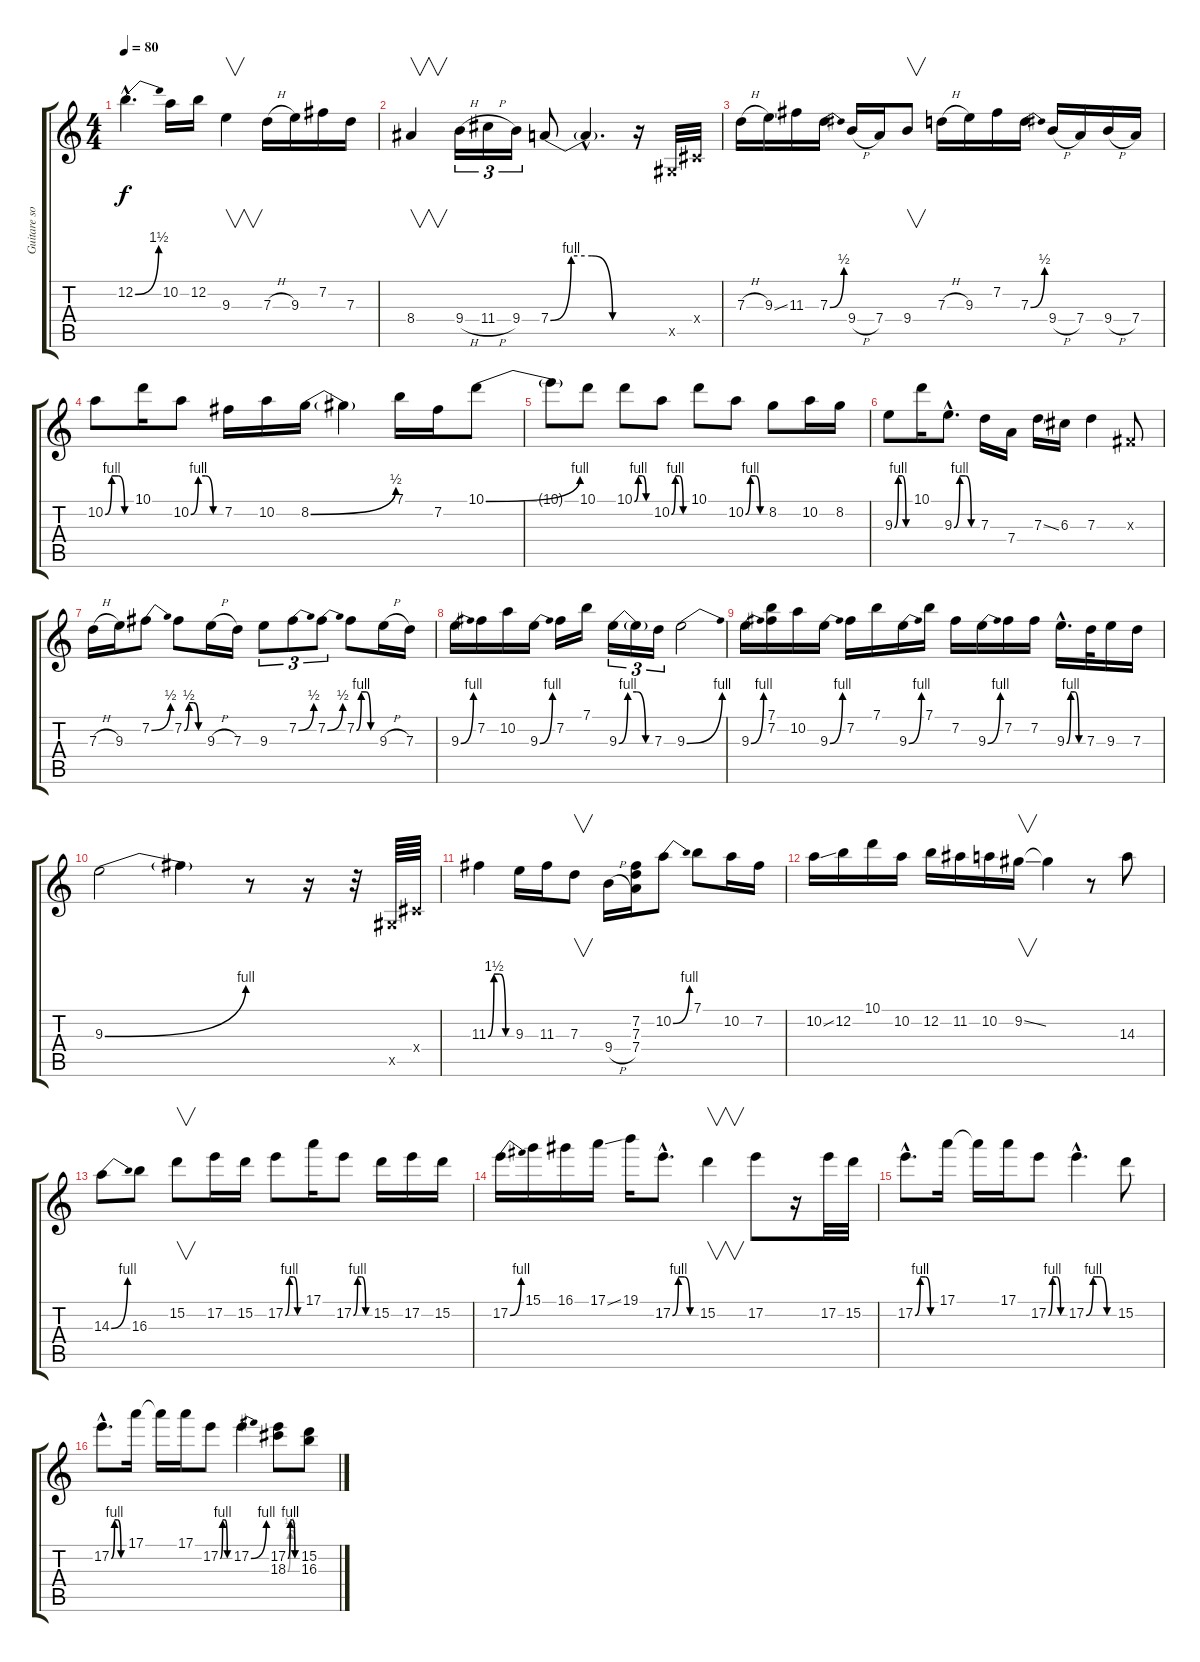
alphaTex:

\track ("Guitare solo 1" "Guitare so") {instrument overdrivenguitar}
\staff {score tabs}
\tuning (E4 B3 G3 D3 A2 E2) {hide}
\ts (4 4)
\tempo 80
\clef g2
\ks c
12.2{be (bend 0 0 60 6) hac}.4{d dy f} 10.2.16 12.2.16 9.3.4{v} 7.3{h}.16 9.3.16 7.2.16 7.3.16 |
8.4.4{v} 9.4{h}.16{tu (3 2)} 11.4{h}.16{tu (3 2)} 9.4.16{tu (3 2)} 7.4{be (custom 0 0 15 4 30 4 45 0 60 0)}.8 7.4{hac t}.4{d} r.16 -1.5{x}.32 -1.4{x}.32 |
7.3{h}.16 9.3{ss}.16 11.3.16 7.3{be (bend 0 0 60 2)}.16 9.4{h}.16 7.4.16 9.4.8{v} 7.3{h}.16 9.3.16 7.2.16 7.3{be (bend 0 0 60 2)}.16 9.4{h}.16 7.4.16 9.4{h}.16 7.4.16 |
10.2{be (custom 0 0 15 4 30 4 45 0 60 0)}.8 10.1.16 10.2{be (custom 0 0 15 4 30 4 45 0 60 0)}.8 7.2.16 10.2.16 8.2{be (bend 0 0 60 2)}.16 8.2{t}.4 7.1.16 7.2.16 10.1{be (bend 0 0 60 4)}.8 |
10.1{t}.8 10.1.8 10.1{be (custom 0 0 15 4 30 4 45 0 60 0)}.8 10.2{be (custom 0 0 15 4 30 4 45 0 60 0)}.8 10.1.8 10.2{be (custom 0 0 15 4 30 4 45 0 60 0)}.8 8.2.8 10.2.16 8.2.16 |
9.3{be (custom 0 0 15 4 30 4 45 0 60 0)}.8 10.1.16 9.3{be (custom 0 0 15 4 30 4 45 0 60 0) hac}.8{d} 7.3.16 7.4.16 7.3{ss}.16 6.3.16 7.3.4 -1.3{x}.8 |
7.3{h}.16 9.3.16 7.2{be (bend 0 0 60 2)}.8 7.2{be (custom 0 0 15 2 30 2 45 0 60 0)}.8 9.3{h}.16 7.3.16 9.3.8{tu (3 2)} 7.2{be (bend 0 0 60 2)}.8{tu (3 2)} 7.2{be (bend 0 0 60 2)}.8{tu (3 2)} 7.2{be (custom 0 0 15 4 30 4 45 0 60 0)}.8 9.3{h}.16 7.3.16 |
9.3{be (bend 0 0 60 4)}.16 7.2.16 10.2.16 9.3{be (bend 0 0 60 4)}.16 7.2.16 7.1.16 9.3{be (custom 0 0 15 4 30 4 45 0 60 0)}.16{tu (3 2)} 9.3{t}.16{tu (3 2)} 7.3.16{tu (3 2)} 9.3{be (bend 0 0 60 4)}.2 |
9.3{be (bend 0 0 60 4)}.16 (7.1 7.2).16 10.2.16 9.3{be (bend 0 0 60 4)}.16 7.2.16 7.1.16 9.3{be (bend 0 0 60 4)}.16 7.1.16 7.2.16 9.3{be (bend 0 0 60 4)}.16 7.2.16 7.2.16 9.3{be (custom 0 0 15 4 30 4 45 0 60 0) hac}.16{d} 7.3.32 9.3.16 7.3.16 |
9.3{be (bend 0 0 60 4)}.2 9.3{t}.4 r.8 r.16 r.32 -1.5{x}.64 -1.4{x}.64 |
11.3{be (custom 0 0 15 6 30 6 45 0 60 0)}.4 9.3.16 11.3.16 7.3.8{v} 9.4{h}.16 (7.2 7.3 7.4).16 10.2{be (bend 0 0 60 4)}.8 7.1.8 10.2.16 7.2.16 |
10.2{ss}.16 12.2.16 10.1.16 10.2.16 12.2.16 11.2.16 10.2.16 9.2{ss}.16{v} 9.2{t}.4 r.8 14.3.8 |
14.3{be (bend 0 0 60 4)}.8 16.3.8 15.2.8{v} 17.2.16 15.2.16 17.2{be (custom 0 0 15 4 30 4 45 0 60 0)}.8 17.1.16 17.2{be (custom 0 0 15 4 30 4 45 0 60 0)}.8 15.2.16 17.2.16 15.2.16 |
17.2{be (bend 0 0 60 4)}.16 15.1.16 16.1.16 17.1{ss}.16 19.1.16 17.2{be (custom 0 0 15 4 30 4 45 0 60 0) hac}.8{d} 15.2.4{v} 17.2.8 r.16 17.2.32 15.2.32 |
17.2{be (custom 0 0 15 4 30 4 45 0 60 0) hac}.8{d} 17.1.16 17.1{t}.16 17.1.16 17.2{be (custom 0 0 15 4 30 4 45 0 60 0)}.8 17.2{be (custom 0 0 15 4 30 4 45 0 60 0) hac}.4{d} 15.2.8 |
17.2{be (custom 0 0 15 4 30 4 45 0 60 0) hac}.8{d} 17.1.16 17.1{t}.16 17.1.16 17.2{be (custom 0 0 15 4 30 4 45 0 60 0)}.8 17.2{be (bend 0 0 60 4)}.4 (17.2{be (custom 0 0 15 4 30 4 45 0 60 0)} 18.3{be (custom 0 0 15 2 30 2 45 0 60 0)}).8 (15.2 16.3).8
